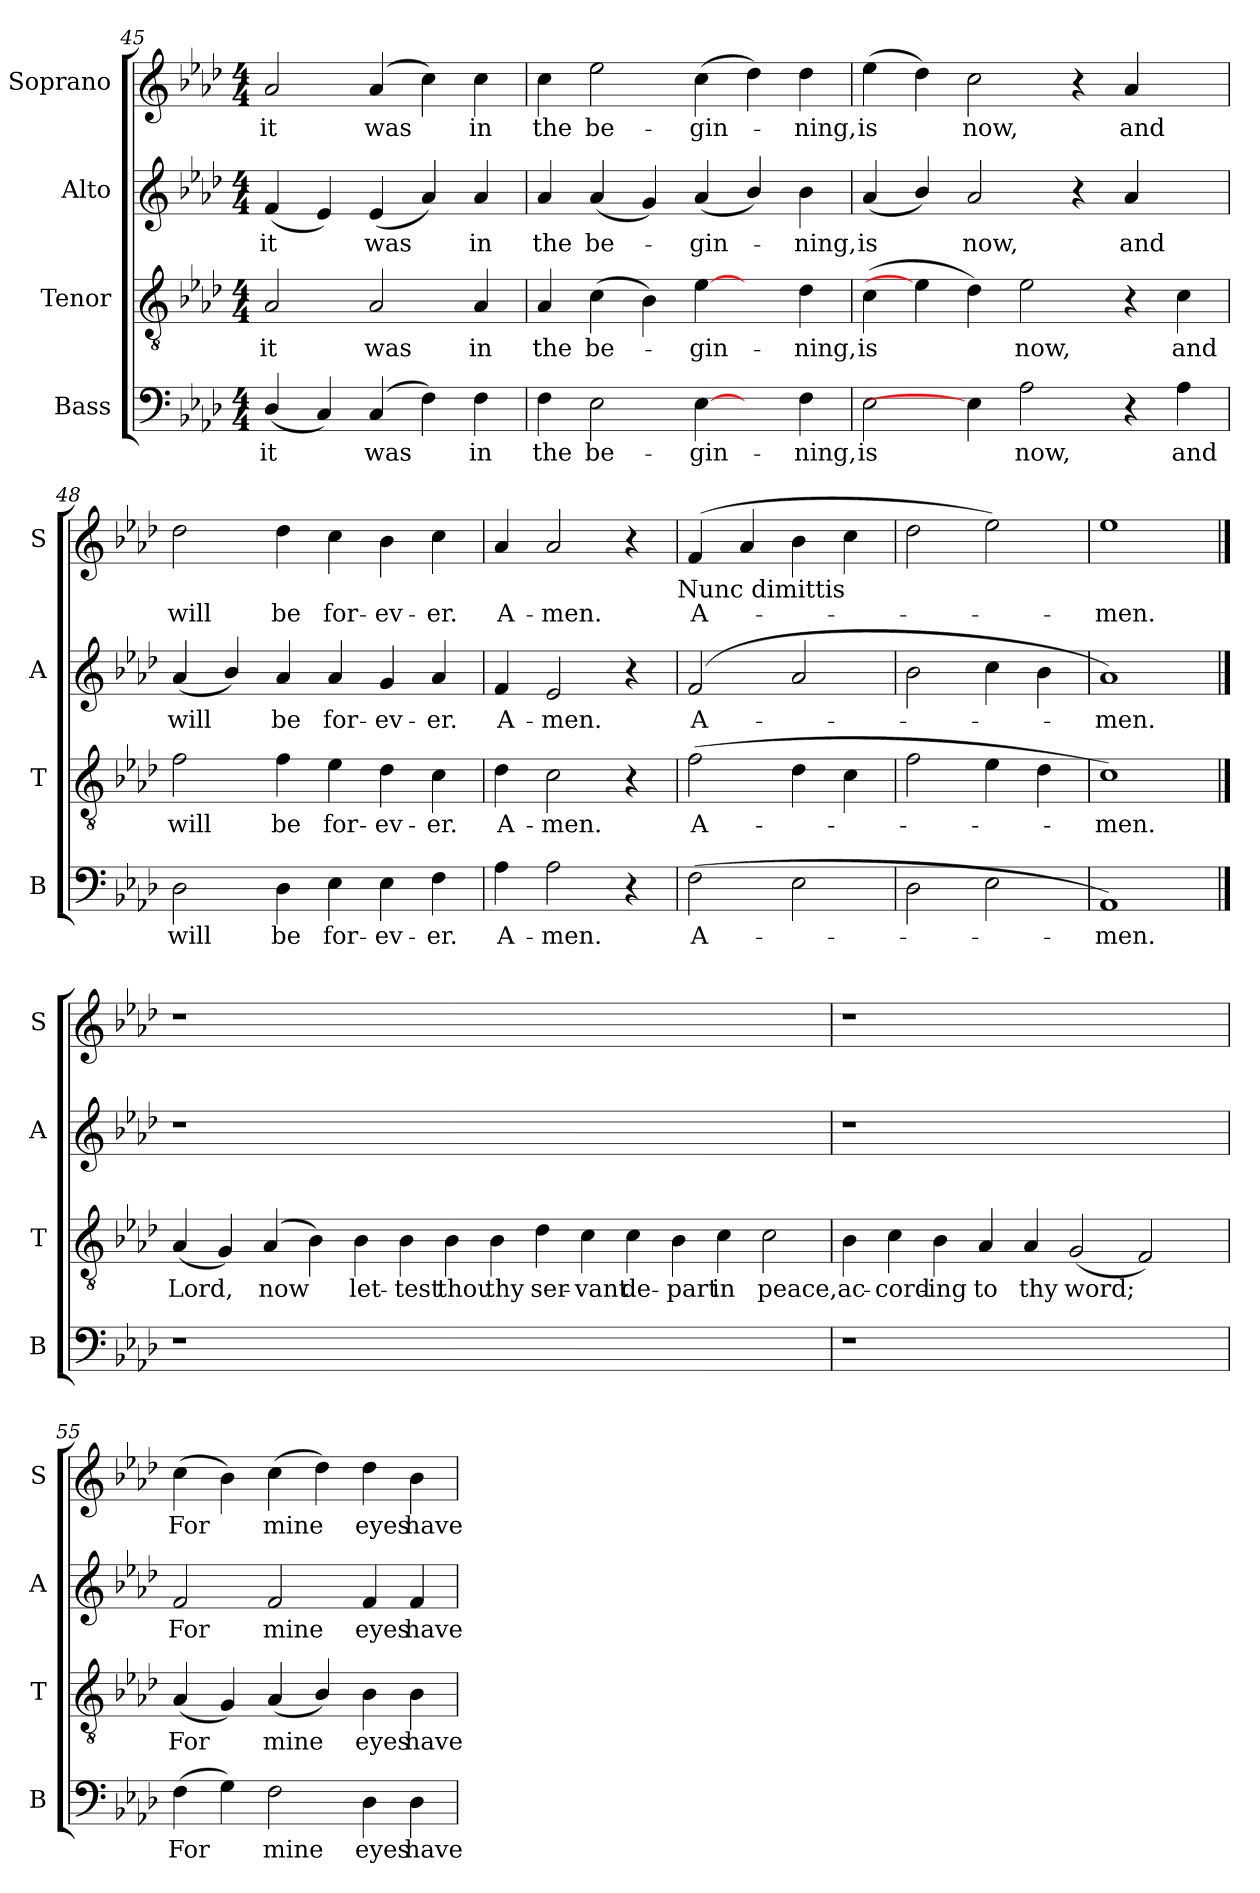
**kern	**text	**kern	**text	**kern	**text	**kern	**text
*part4	*part4	*part3	*part3	*part2	*part2	*part1	*part1
*staff4	*staff4	*staff3	*staff3	*staff2	*staff2	*staff1	*staff1
*I"Bass	*	*I"Tenor	*	*I"Alto	*	*I"Soprano	*
*I'B	*	*I'T	*	*I'A	*	*I'S	*
*clefF4	*	*clefGv2	*	*clefG2	*	*clefG2	*
*k[b-e-a-d-]	*	*k[b-e-a-d-]	*	*k[b-e-a-d-]	*	*k[b-e-a-d-]	*
*A-:	*	*A-:	*	*A-:	*	*A-:	*
*M4/4	*	*M4/4	*	*M4/4	*	*M4/4	*
=45	=45	=45	=45	=45	=45	=45	=45
!	!LO:LY:b	!	!LO:LY:b	!	!LO:LY:b	!	!LO:LY:b
(<4D-/	it	2A-/	it	(<4f/	it	2a-/	it
4C/)	.	.	.	4e-/)	.	.	.
!	!LO:LY:b	!	!LO:LY:b	!	!LO:LY:b	!	!LO:LY:b
(4C/	was	2A-/	was	(<4e-/	was	(4a-/	was
4F\)	.	.	.	4a-/)	.	4cc\)	.
!	!LO:LY:b	!	!LO:LY:b	!	!LO:LY:b	!	!LO:LY:b
4F\	in	4A-/	in	4a-/	in	4cc\	in
=46	=46	=46	=46	=46	=46	=46	=46
!	!LO:LY:b	!	!LO:LY:b	!	!LO:LY:b	!	!LO:LY:b
4F\	the	4A-/	the	4a-/	the	4cc\	the
!	!LO:LY:b	!	!LO:LY:b	!	!LO:LY:b	!	!LO:LY:b
2E-\	be-	(>4c\	be-	(<4a-/	be-	2ee-\	be-
.	.	4B-\)	.	4g/)	.	.	.
!	!LO:LY:b	!	!LO:LY:b	!	!LO:LY:b	!	!LO:LY:b
[4E-\	-gin-	[4e-\	-gin-	(<4a-/	-gin-	(>4cc\	-gin-
4ryy	.	4ryy	.	4b-/)	.	4dd-\)	.
!	!LO:LY:b	!	!LO:LY:b	!	!LO:LY:b	!	!LO:LY:b
4F\	-ning,	4d-\	-ning,	4b-\	-ning,	4dd-\	-ning,
=47	=47	=47	=47	=47	=47	=47	=47
!	!LO:LY:b	!	!LO:LY:b	!	!LO:LY:b	!	!LO:LY:b
2E-\	is	(>4c\	is	(<4a-/	is	(>4ee-\	is
.	.	4e-\]	.	4b-/)	.	4dd-\)	.
!	!	!	!	!	!LO:LY:b	!	!LO:LY:b
4E-\]	.	4d-\)	.	2a-/	now,	2cc\	now,
!	!LO:LY:b	!	!LO:LY:b	!	!	!	!
2A-\	now,	2e-\	now,	.	.	.	.
.	.	.	.	4r	.	4r	.
!	!	!	!	!	!LO:LY:b	!	!LO:LY:b
4r	.	4r	.	4a-/	and	4a-/	and
!	!LO:LY:b	!	!LO:LY:b	!	!	!	!
4A-\	and	4c\	and	4ryy	.	4ryy	.
=48	=48	=48	=48	=48	=48	=48	=48
!	!LO:LY:b	!	!LO:LY:b	!	!LO:LY:b	!	!LO:LY:b
2D-\	will	2f\	will	(<4a-/	will	2dd-\	will
.	.	.	.	4b-/)	.	.	.
!	!LO:LY:b	!	!LO:LY:b	!	!LO:LY:b	!	!LO:LY:b
4D-\	be	4f\	be	4a-/	be	4dd-\	be
!	!LO:LY:b	!	!LO:LY:b	!	!LO:LY:b	!	!LO:LY:b
4E-\	for-	4e-\	for-	4a-/	for-	4cc\	for-
!	!LO:LY:b	!	!LO:LY:b	!	!LO:LY:b	!	!LO:LY:b
4E-\	-ev-	4d-\	-ev-	4g/	-ev-	4b-\	-ev-
!	!LO:LY:b	!	!LO:LY:b	!	!LO:LY:b	!	!LO:LY:b
4F\	-er.	4c\	-er.	4a-/	-er.	4cc\	-er.
=49	=49	=49	=49	=49	=49	=49	=49
!	!LO:LY:b	!	!LO:LY:b	!	!LO:LY:b	!	!LO:LY:b
4A-\	A-	4d-\	A-	4f/	A-	4a-/	A-
!	!LO:LY:b	!	!LO:LY:b	!	!LO:LY:b	!	!LO:LY:b
2A-\	-men.	2c\	-men.	2e-/	-men.	2a-/	-men.
4r	.	4r	.	4r	.	4r	.
!	!	!	!	!	!	!LO:TX:b:t=Nunc dimittis	!
!!LO:LB:g=z
=50	=50	=50	=50	=50	=50	=50	=50
!	!LO:LY:b	!	!LO:LY:b	!	!LO:LY:b	!	!LO:LY:b
(>2F\	A-	(>2f\	A-	(2f/	A-	(4f/	A-
.	.	.	.	.	.	4a-/	.
2E-\	.	4d-\	.	2a-/	.	4b-\	.
.	.	4c\	.	.	.	4cc\	.
=51	=51	=51	=51	=51	=51	=51	=51
2D-\	.	2f\	.	2b-\	.	2dd-\	.
2E-\	.	4e-\	.	4cc\	.	2ee-\)	.
.	.	4d-\	.	4b-\	.	.	.
=52	=52	=52	=52	=52	=52	=52	=52
!	!LO:LY:b	!	!LO:LY:b	!	!LO:LY:b	!	!LO:LY:b
1AA-)	-men.	1c)	-men.	1a-)	-men.	1ee-	-men.
!!LO:PB:g=z
==53	==53	==53	==53	==53	==53	==53	==53
!	!	!	!LO:LY:b	!	!	!	!
1r	.	(<4A-	Lord,	1r	.	1r	.
.	.	4G/)	.	.	.	.	.
!	!	!	!LO:LY:b	!	!	!	!
.	.	(>4A-	now	.	.	.	.
.	.	4B-)	.	.	.	.	.
!	!	!	!LO:LY:b	!	!	!	!
0ryy	.	4B-	let-	0ryy	.	0ryy	.
!	!	!	!LO:LY:b	!	!	!	!
.	.	4B-	-test	.	.	.	.
!	!	!	!LO:LY:b	!	!	!	!
.	.	4B-\	thou	.	.	.	.
!	!	!	!LO:LY:b	!	!	!	!
.	.	4B-	thy	.	.	.	.
!	!	!	!LO:LY:b	!	!	!	!
.	.	4d-	ser-	.	.	.	.
!	!	!	!LO:LY:b	!	!	!	!
.	.	4c	-vant	.	.	.	.
!	!	!	!LO:LY:b	!	!	!	!
.	.	4c	de-	.	.	.	.
!	!	!	!LO:LY:b	!	!	!	!
.	.	4B-	-part	.	.	.	.
!	!	!	!LO:LY:b	!	!	!	!
2.ryy	.	4c	in	2.ryy	.	2.ryy	.
!	!	!	!LO:LY:b	!	!	!	!
.	.	2c	peace,	.	.	.	.
=54	=54	=54	=54	=54	=54	=54	=54
!	!	!	!LO:LY:b	!	!	!	!
1r	.	4B-	ac-	1r	.	1r	.
!	!	!	!LO:LY:b	!	!	!	!
.	.	4c	-cord-	.	.	.	.
!	!	!	!LO:LY:b	!	!	!	!
.	.	4B-	-ing	.	.	.	.
!	!	!	!LO:LY:b	!	!	!	!
.	.	4A-	to	.	.	.	.
!	!	!	!LO:LY:b	!	!	!	!
1ryy	.	4A-	thy	1ryy	.	1ryy	.
!	!	!	!LO:LY:b	!	!	!	!
.	.	(<2G	word;	.	.	.	.
.	.	2F/)	.	.	.	.	.
4ryy	.	.	.	4ryy	.	4ryy	.
!!LO:LB:g=z
=55	=55	=55	=55	=55	=55	=55	=55
!	!LO:LY:b	!	!LO:LY:b	!	!LO:LY:b	!	!LO:LY:b
(>4F\	For	(<4A-/	For	2f/	For	(>4cc\	For
4G\)	.	4G/)	.	.	.	4b-\)	.
!	!LO:LY:b	!	!LO:LY:b	!	!LO:LY:b	!	!LO:LY:b
2F\	mine	(<4A-/	mine	2f/	mine	(>4cc\	mine
.	.	4B-/)	.	.	.	4dd-\)	.
!	!LO:LY:b	!	!LO:LY:b	!	!LO:LY:b	!	!LO:LY:b
4D-\	eyes	4B-\	eyes	4f/	eyes	4dd-\	eyes
!	!LO:LY:b	!	!LO:LY:b	!	!LO:LY:b	!	!LO:LY:b
4D-\	have	4B-\	have	4f/	have	4b-\	have
=	=	=	=	=	=	=	=
*-	*-	*-	*-	*-	*-	*-	*-
